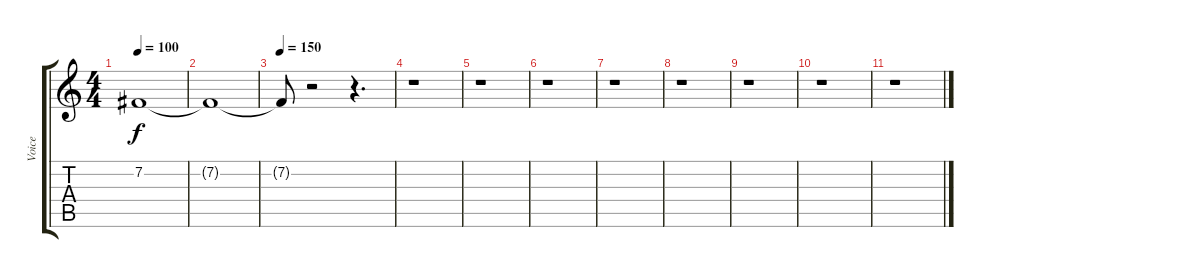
\track ("Voice" "Voice") {instrument lead6voice}
\staff {score tabs}
\tuning (E4 B3 G3 D3 A2 E2) {hide}
\ts (4 4)
\tempo 100
\clef g2
\ks c
7.2{t}.1{dy f} |
7.2{t}.1 |
\tempo 150
7.2{t}.8 r.2 r.4{d} |
r.1 |
r.1 |
r.1 |
r.1 |
r.1 |
r.1 |
r.1 |
r.1
